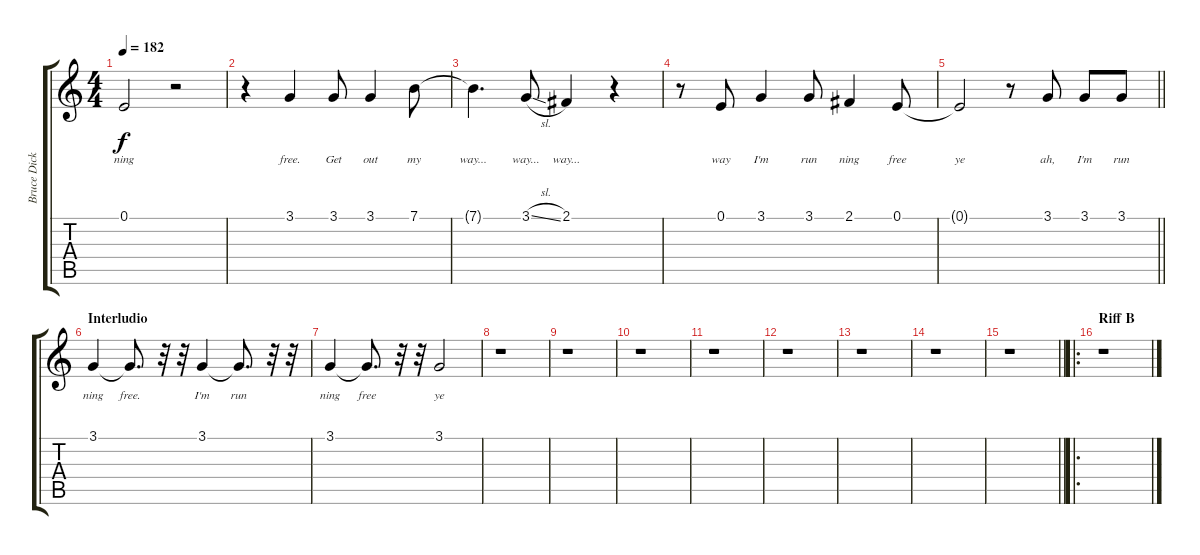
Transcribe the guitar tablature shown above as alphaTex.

\track ("Bruce Dickinson" "Bruce Dick") {instrument lead2sawtooth}
\staff {score tabs}
\tuning (E4 B3 G3 D3 A2 E2) {hide}
\ts (4 4)
\tempo 182
\clef g2
\ks c
0.1{t}.2{lyrics (0 "ning") lyrics (1 "") lyrics (2 "") lyrics (3 "") lyrics (4 "") dy f} r.2 |
r.4 3.1.4{lyrics (0 "free.") lyrics (1 "") lyrics (2 "") lyrics (3 "") lyrics (4 "")} 3.1.8{lyrics (0 "Get") lyrics (1 "") lyrics (2 "") lyrics (3 "") lyrics (4 "")} 3.1.4{lyrics (0 "out") lyrics (1 "") lyrics (2 "") lyrics (3 "") lyrics (4 "")} 7.1.8{lyrics (0 "my") lyrics (1 "") lyrics (2 "") lyrics (3 "") lyrics (4 "")} |
7.1{t}.4{d lyrics (0 "way...") lyrics (1 "") lyrics (2 "") lyrics (3 "") lyrics (4 "")} 3.1{sl}.8{lyrics (0 "way...") lyrics (1 "") lyrics (2 "") lyrics (3 "") lyrics (4 "")} 2.1.4{lyrics (0 "way...") lyrics (1 "") lyrics (2 "") lyrics (3 "") lyrics (4 "")} r.4 |
r.8 0.1.8{lyrics (0 "way") lyrics (1 "") lyrics (2 "") lyrics (3 "") lyrics (4 "")} 3.1.4{lyrics (0 "I'm") lyrics (1 "") lyrics (2 "") lyrics (3 "") lyrics (4 "")} 3.1.8{lyrics (0 "run") lyrics (1 "") lyrics (2 "") lyrics (3 "") lyrics (4 "")} 2.1.4{lyrics (0 "ning") lyrics (1 "") lyrics (2 "") lyrics (3 "") lyrics (4 "")} 0.1.8{lyrics (0 "free") lyrics (1 "") lyrics (2 "") lyrics (3 "") lyrics (4 "")} |
\barLineRight lightlight
0.1{t}.2{lyrics (0 "ye") lyrics (1 "") lyrics (2 "") lyrics (3 "") lyrics (4 "")} r.8 3.1.8{lyrics (0 "ah,") lyrics (1 "") lyrics (2 "") lyrics (3 "") lyrics (4 "")} 3.1.8{lyrics (0 "I'm") lyrics (1 "") lyrics (2 "") lyrics (3 "") lyrics (4 "")} 3.1.8{lyrics (0 "run") lyrics (1 "") lyrics (2 "") lyrics (3 "") lyrics (4 "")} |
\section ("" "Interludio")
3.1.4{lyrics (0 "ning") lyrics (1 "") lyrics (2 "") lyrics (3 "") lyrics (4 "") volume 10} 3.1{t}.8{d lyrics (0 "free.") lyrics (1 "") lyrics (2 "") lyrics (3 "") lyrics (4 "")} r.32 r.32{volume 12} 3.1.4{lyrics (0 "I'm") lyrics (1 "") lyrics (2 "") lyrics (3 "") lyrics (4 "") volume 10} 3.1{t}.8{d lyrics (0 "run") lyrics (1 "") lyrics (2 "") lyrics (3 "") lyrics (4 "")} r.32 r.32{volume 11} |
3.1.4{lyrics (0 "ning") lyrics (1 "") lyrics (2 "") lyrics (3 "") lyrics (4 "") volume 9} 3.1{t}.8{d lyrics (0 "free") lyrics (1 "") lyrics (2 "") lyrics (3 "") lyrics (4 "")} r.32 r.32{volume 11} 3.1.2{lyrics (0 "ye") lyrics (1 "") lyrics (2 "") lyrics (3 "") lyrics (4 "") volume 9} |
r.1 |
r.1 |
r.1 |
r.1 |
r.1 |
r.1 |
r.1 |
\barLineRight lightlight
r.1 |
\ro
\section ("" "Riff B")
r.1
